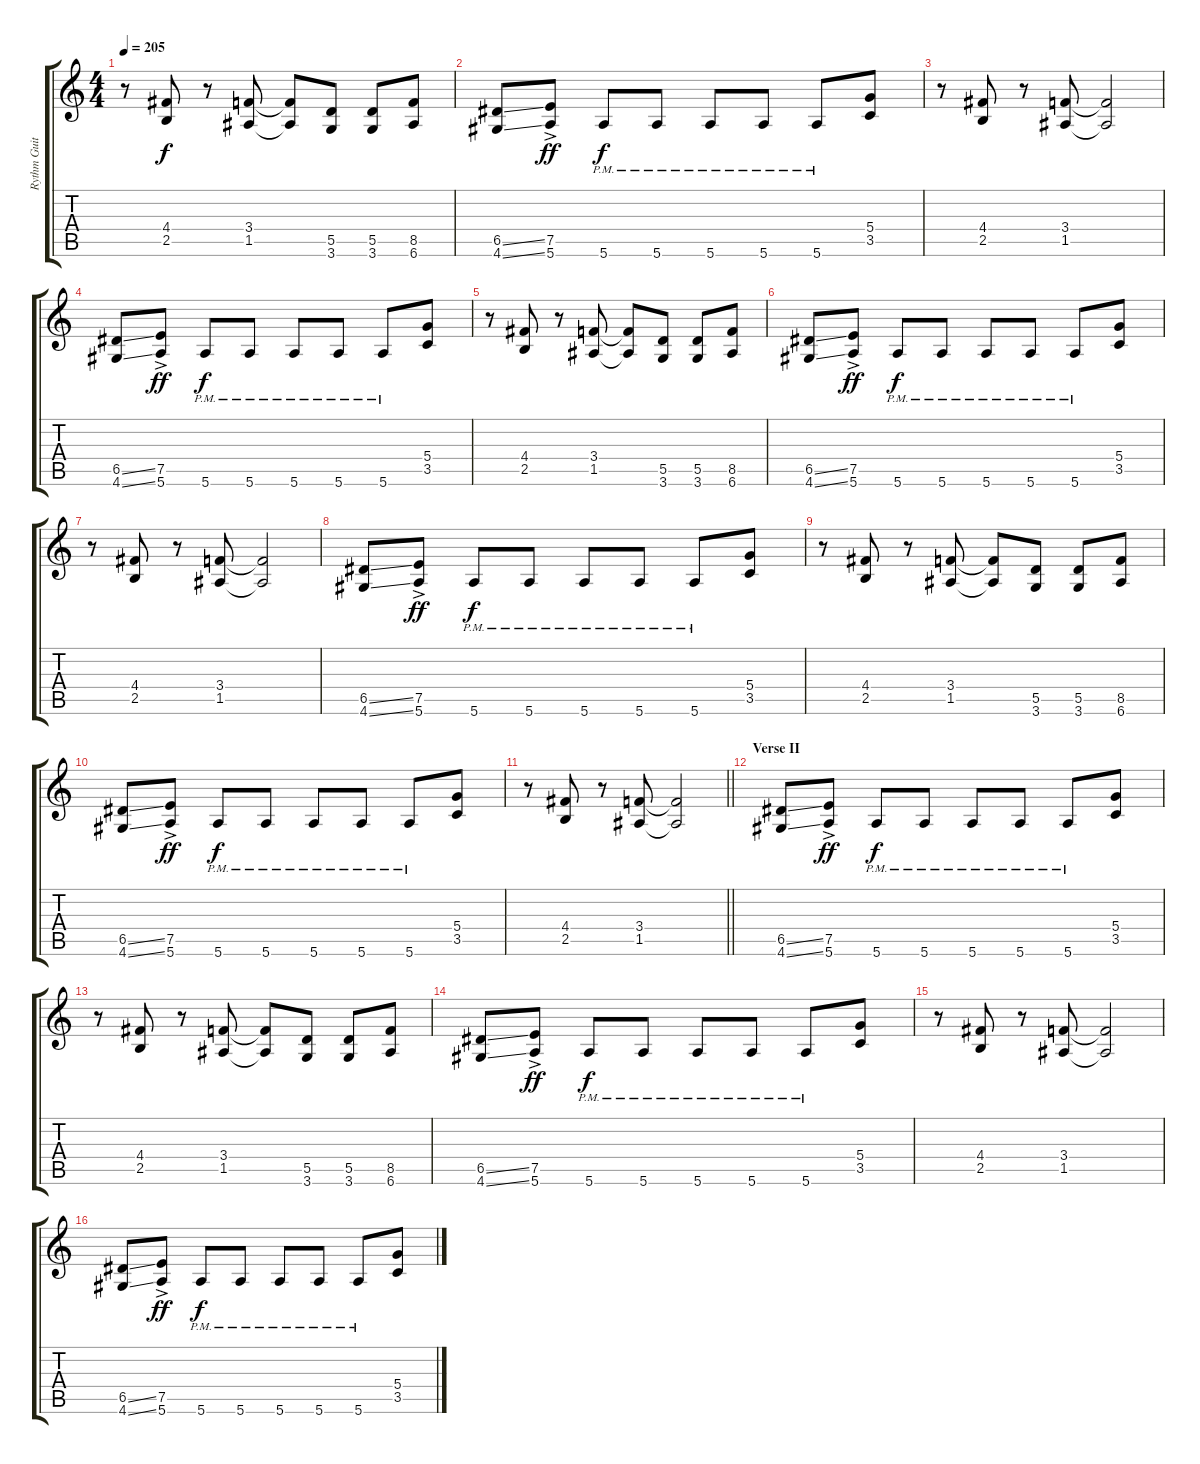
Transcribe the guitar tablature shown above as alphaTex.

\track ("Rythm Guitar (Jeff Young)" "Rythm Guit") {instrument distortionguitar}
\staff {score tabs}
\tuning (E4 B3 G3 D3 A2 E2) {hide}
\ts (4 4)
\tempo 205
\clef g2
\ks c
r.8{dy f} (4.4 2.5).8 r.8 (3.4 1.5).8 (3.4{t} 1.5{t}).8 (5.5 3.6).8 (5.5 3.6).8 (8.5 6.6).8 |
(6.5{ss} 4.6{ss}).8 (7.5{ac} 5.6{ac}).8{dy ff} 5.6{pm}.8{dy f} 5.6{pm}.8 5.6{pm}.8 5.6{pm}.8 5.6{pm}.8 (5.4 3.5).8 |
r.8 (4.4 2.5).8 r.8 (3.4 1.5).8 (3.4{t} 1.5{t}).2 |
(6.5{ss} 4.6{ss}).8 (7.5{ac} 5.6{ac}).8{dy ff} 5.6{pm}.8{dy f} 5.6{pm}.8 5.6{pm}.8 5.6{pm}.8 5.6{pm}.8 (5.4 3.5).8 |
r.8 (4.4 2.5).8 r.8 (3.4 1.5).8 (3.4{t} 1.5{t}).8 (5.5 3.6).8 (5.5 3.6).8 (8.5 6.6).8 |
(6.5{ss} 4.6{ss}).8 (7.5{ac} 5.6{ac}).8{dy ff} 5.6{pm}.8{dy f} 5.6{pm}.8 5.6{pm}.8 5.6{pm}.8 5.6{pm}.8 (5.4 3.5).8 |
r.8 (4.4 2.5).8 r.8 (3.4 1.5).8 (3.4{t} 1.5{t}).2 |
(6.5{ss} 4.6{ss}).8 (7.5{ac} 5.6{ac}).8{dy ff} 5.6{pm}.8{dy f} 5.6{pm}.8 5.6{pm}.8 5.6{pm}.8 5.6{pm}.8 (5.4 3.5).8 |
r.8 (4.4 2.5).8 r.8 (3.4 1.5).8 (3.4{t} 1.5{t}).8 (5.5 3.6).8 (5.5 3.6).8 (8.5 6.6).8 |
(6.5{ss} 4.6{ss}).8 (7.5{ac} 5.6{ac}).8{dy ff} 5.6{pm}.8{dy f} 5.6{pm}.8 5.6{pm}.8 5.6{pm}.8 5.6{pm}.8 (5.4 3.5).8 |
\barLineRight lightlight
r.8 (4.4 2.5).8 r.8 (3.4 1.5).8 (3.4{t} 1.5{t}).2 |
\section ("" "Verse II")
(6.5{ss} 4.6{ss}).8 (7.5{ac} 5.6{ac}).8{dy ff} 5.6{pm}.8{dy f} 5.6{pm}.8 5.6{pm}.8 5.6{pm}.8 5.6{pm}.8 (5.4 3.5).8 |
r.8 (4.4 2.5).8 r.8 (3.4 1.5).8 (3.4{t} 1.5{t}).8 (5.5 3.6).8 (5.5 3.6).8 (8.5 6.6).8 |
(6.5{ss} 4.6{ss}).8 (7.5{ac} 5.6{ac}).8{dy ff} 5.6{pm}.8{dy f} 5.6{pm}.8 5.6{pm}.8 5.6{pm}.8 5.6{pm}.8 (5.4 3.5).8 |
r.8 (4.4 2.5).8 r.8 (3.4 1.5).8 (3.4{t} 1.5{t}).2 |
(6.5{ss} 4.6{ss}).8 (7.5{ac} 5.6{ac}).8{dy ff} 5.6{pm}.8{dy f} 5.6{pm}.8 5.6{pm}.8 5.6{pm}.8 5.6{pm}.8 (5.4 3.5).8
